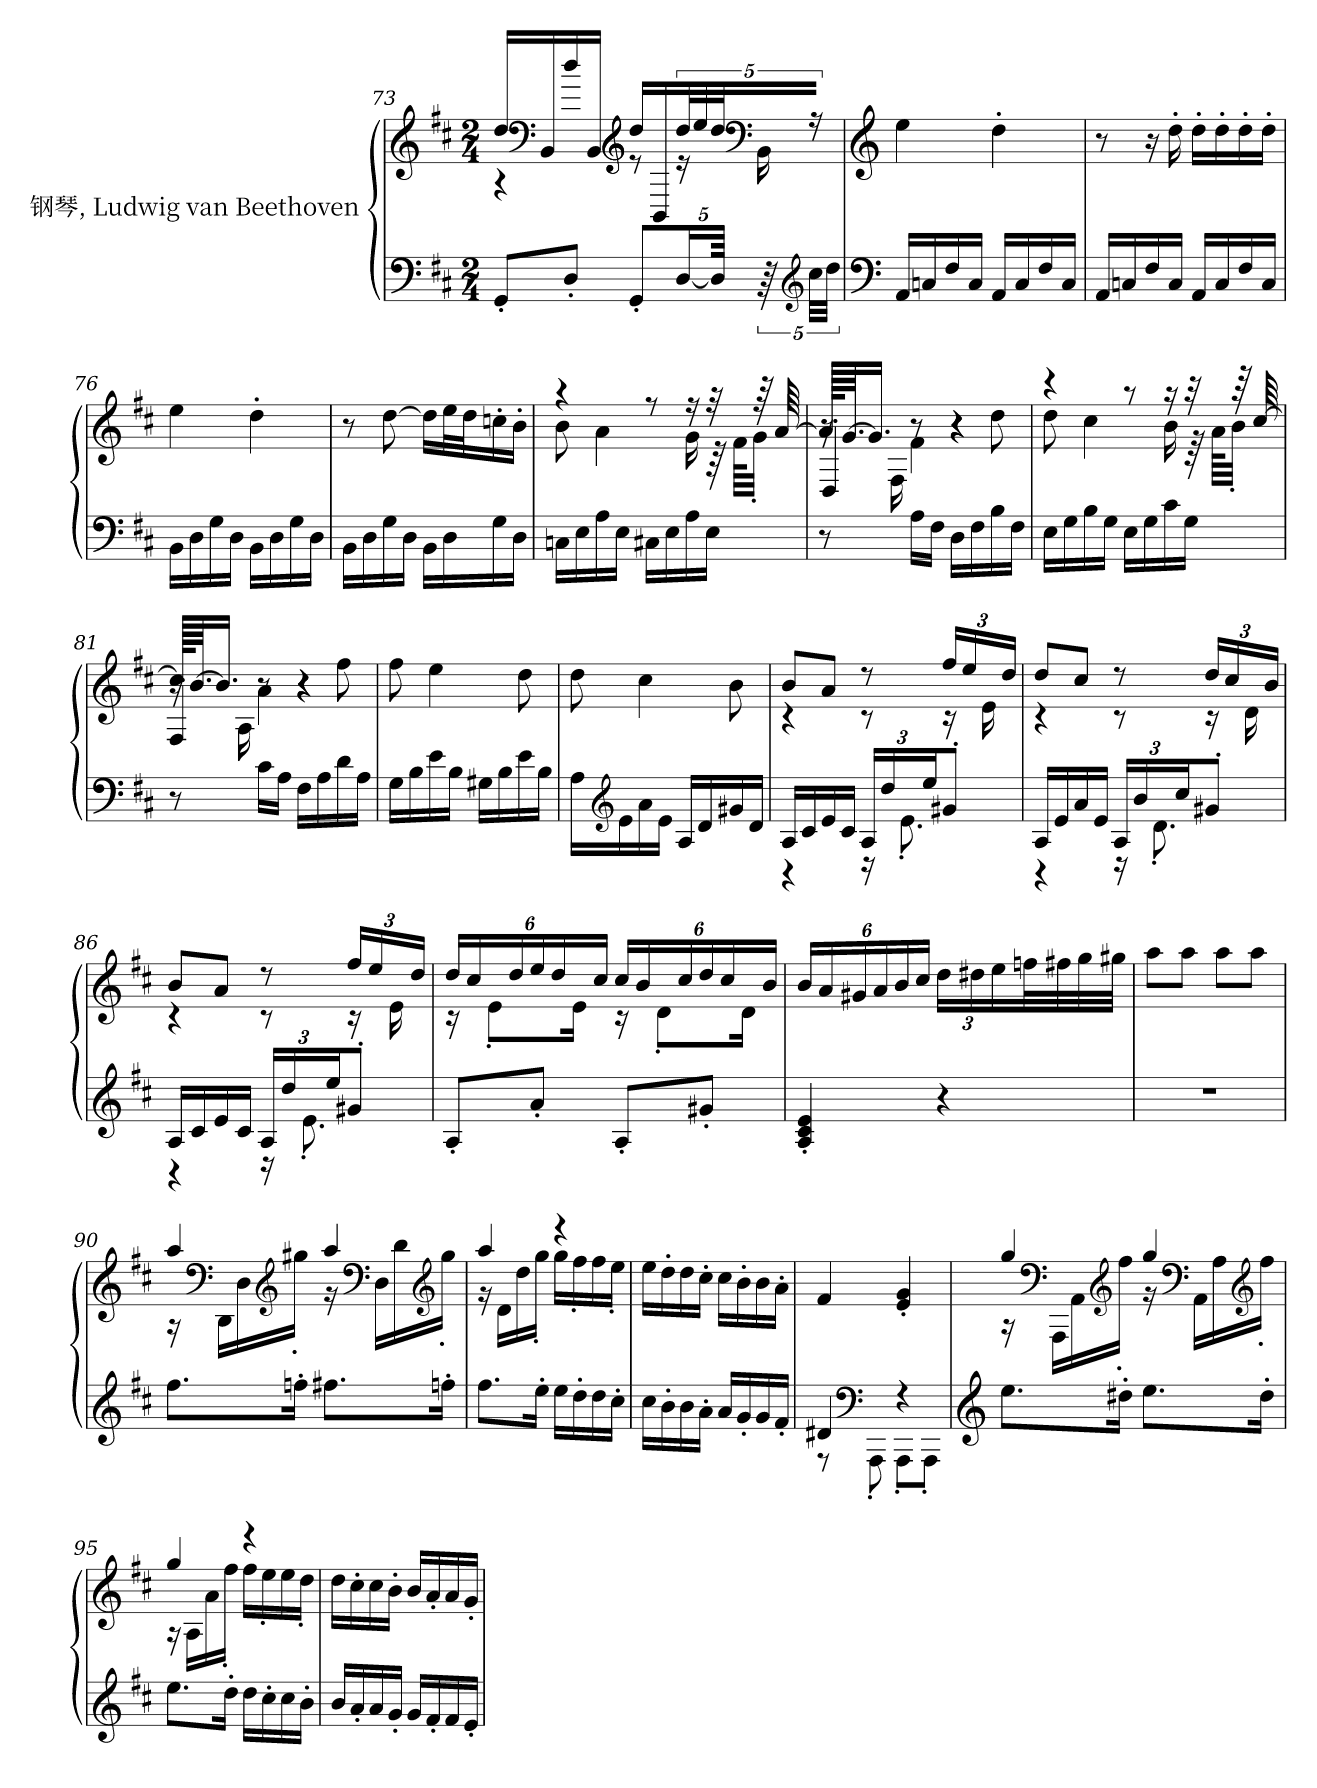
**kern	**kern
*part1	*part1
*staff2	*staff1
*I"钢琴, Ludwig van Beethoven	*
!!LO:LB:g=z
*clefF4	*clefG2
*k[f#c#]	*k[f#c#]
*M2/4	*M2/4
*MM93	*MM93
=73	=73
*	*^
8GG'/L	16dd/LL	4r
*	*clefF4	*
.	16BB/	.
8D'/J	16dd/	.
.	16BB/JJ	.
*	*clefG2	*
8GG'/L	16dd/LL	8r
.	16BB/	.
[20D/L	40dd/L	16r
.	40ee/	.
80D/JJkk]	40dd/JJJ	.
*	*clefF4	*
80r	.	16BB\
*clefG2	*	*
40cc#\LLL	20r	.
40dd\JJJ	.	.
*	*v	*v
=74	=74
*clefF4	*clefG2
16AA/LL	4ee\
16Cn/	.
16F#/	.
16C/JJ	.
16AA/LL	4dd'\
16C/	.
16F#/	.
16C/JJ	.
=75	=75
16AA/LL	8r
16Cn/	.
16F#/	16r
16C/JJ	16dd'\
16AA/LL	16dd'\LL
16C/	16dd'\
16F#/	16dd'\
16C/JJ	16dd'\JJ
!!LO:LB:g=z
=76	=76
16BB\LL	4ee\
16D\	.
16G\	.
16D\JJ	.
16BB\LL	4dd'\
16D\	.
16G\	.
16D\JJ	.
=77	=77
16BB\LL	8r
16D\	.
16G\	[8dd\
16D\JJ	.
16BB\LL	16dd\LL]
16D\	32ee\L
.	32dd\J
16G\	16ccn'\
16D\JJ	16b'\JJ
=78	=78
*	*^
16Cn\LL	4r	8b\
16E\	.	.
16A\	.	4a\
16E\JJ	.	.
16C#X\LL	8r	.
16E\	.	.
16A\	16r	16g\
16E\JJ	32r	64r
.	.	64f#\KLLL
.	64r	32g'\JJJ
.	[64a/	.
=79	=79	=79
*	*	*^
8r	128a/KLLLL]	16r	4D'/
.	[64.g/JJ	.	.
.	16.g/JJ]	.	.
.	.	16F#\	.
16A\LL	8r	4f#\	.
16F#\JJ	.	.	.
16D\LL	4r	.	4r
16F#\	.	.	.
16B\	.	8dd\	.
16F#\JJ	.	.	.
*	*	*v	*v
!!LO:LB:g=z
=80	=80	=80
16E\LL	4r	8dd\
16G\	.	.
16B\	.	4cc#\
16G\JJ	.	.
16E\LL	8r	.
16G\	.	.
16c#\	16r	16b\
16G\JJ	32r	64r
.	.	64a\KLLL
.	64r	32b'\JJJ
.	[64cc#/	.
=81	=81	=81
*	*	*^
8r	128cc#/KLLLL]	16r	4F#'/
.	[64.b/JJ	.	.
.	16.b/JJ]	.	.
.	.	16A\	.
16c#\LL	8r	4a\	.
16A\JJ	.	.	.
16F#\LL	4r	.	4r
16A\	.	.	.
16d\	.	8ff#\	.
16A\JJ	.	.	.
*	*v	*v	*v
=82	=82
16G\LL	8ff#\
16B\	.
16e\	4ee\
16B\JJ	.
16G#X\LL	.
16B\	.
16e\	8dd\
16B\JJ	.
=83	=83
16A\LL	8dd\
*clefG2	*
16e\	.
16a\	4cc#\
16e\JJ	.
16A/LL	.
16d/	.
16g#X/	8b\
16d/JJ	.
!!LO:PB:g=z
=84	=84
*^	*^
16A/LL	4r	8b/L	4r
16c#/	.	.	.
16e/	.	8a/J	.
16c#/JJ	.	.	.
*Xbrackettup	*	*	*
24A/LL	16r	8r	8r
24dd/	.	.	.
.	8.e'\	.	.
24ee/J	.	.	.
*	*	*Xbrackettup	*
8g#X'/J	.	24ff#/LL	16r
.	.	24ee/	.
.	.	.	16e\
.	.	24dd/JJ	.
=85	=85	=85	=85
16A/LL	4r	8dd/L	4r
16e/	.	.	.
16a/	.	8cc#/J	.
16e/JJ	.	.	.
24A/LL	16r	8r	8r
24b/	.	.	.
.	8.d'\	.	.
24cc#/J	.	.	.
8g#X'/J	.	24dd/LL	16r
.	.	24cc#/	.
.	.	.	16d\
.	.	24b/JJ	.
=86	=86	=86	=86
16A/LL	4r	8b/L	4r
16c#/	.	.	.
16e/	.	8a/J	.
16c#/JJ	.	.	.
24A/LL	16r	8r	8r
24dd/	.	.	.
.	8.e'\	.	.
24ee/J	.	.	.
8g#X'/J	.	24ff#/LL	16r
.	.	24ee/	.
.	.	.	16e\
.	.	24dd/JJ	.
*v	*v	*	*
!!LO:LB:g=z	!!
=87	=87	=87
8A'/L	24dd/LL	16r
.	24cc#/	.
.	.	8e'\L
.	24dd/	.
8a'/J	24ee/	.
.	24dd/	.
.	.	16e\Jk
.	24cc#/JJ	.
8A'/L	24cc#/LL	16r
.	24b/	.
.	.	8d'\L
.	24cc#/	.
8g#X'/J	24dd/	.
.	24cc#/	.
.	.	16d\Jk
.	24b/JJ	.
*	*v	*v
=88	=88
4A/' 4c#/' 4e/'	24b/LL
.	24a/
.	24g#X/
.	24a/
.	24b/
.	24cc#/JJ
4r	24dd\LL
.	24dd#X\
.	24ee\
.	32ffn\L
.	32ff#X\
.	32gg\
.	32gg#X\JJJ
=89	=89
*	*MM83
2r	8aa\L
*	*MM79
.	8aa\J
*	*MM76
.	8aa\L
*	*MM73
.	8aa\J
!!LO:LB:g=z
=90	=90
*	*MM87
*	*^
8.ff#\L	4aa/	16r
*	*clefF4	*
.	.	16DD\LL
.	.	16D\
*	*clefG2	*
16ffn'\Jk	.	16gg#X'\JJ
8.ff#X\L	4aa/	16r
*	*clefF4	*
.	.	16D\LL
.	.	16d\
*	*clefG2	*
16ffn'\Jk	.	16gg#'\JJ
=91	=91	=91
*	*MM91	*
8.ff#\L	4aa/	16r
.	.	16d\LL
.	.	16dd\
16ee'\Jk	.	16gg'\JJ
16ee\LL	4r	16gg\LL
16dd'\	.	16ff#'\
16dd\	.	16ff#\
16cc#'\JJ	.	16ee'\JJ
*	*v	*v
=92	=92
16cc#\LL	16ee\LL
16b'\	16dd'\
16b\	16dd\
16a'\JJ	16cc#'\JJ
16a/LL	16cc#\LL
16g'/	16b'\
16g/	16b\
16f#'/JJ	16a'\JJ
=93	=93
*^	*
4d#X/	8r	4f#/
*clefF4	*	*
.	8AAA'\	.
4r	8AAA'\L	4e/' 4g/'
.	8AAA'\J	.
*v	*v	*
!!LO:LB:g=z
=94	=94
*clefG2	*
*	*^
8.ee\L	4gg/	16r
*	*clefF4	*
.	.	16AAA\LL
.	.	16AA\
*	*clefG2	*
16dd#X'\Jk	.	16ff#'\JJ
8.ee\L	4gg/	16r
*	*clefF4	*
.	.	16AA\LL
.	.	16A\
*	*clefG2	*
16dd#'\Jk	.	16ff#'\JJ
=95	=95	=95
8.ee\L	4gg/	16r
.	.	16A\LL
.	.	16a\
16dd'\Jk	.	16ff#'\JJ
16dd\LL	4r	16ff#\LL
16cc#'\	.	16ee'\
16cc#\	.	16ee\
16b'\JJ	.	16dd'\JJ
*	*v	*v
=96	=96
16b/LL	16dd\LL
16a'/	16cc#'\
16a/	16cc#\
16g'/JJ	16b'\JJ
16g/LL	16b/LL
16f#'/	16a'/
16f#/	16a/
16e'/JJ	16g'/JJ
=	=
*-	*-
